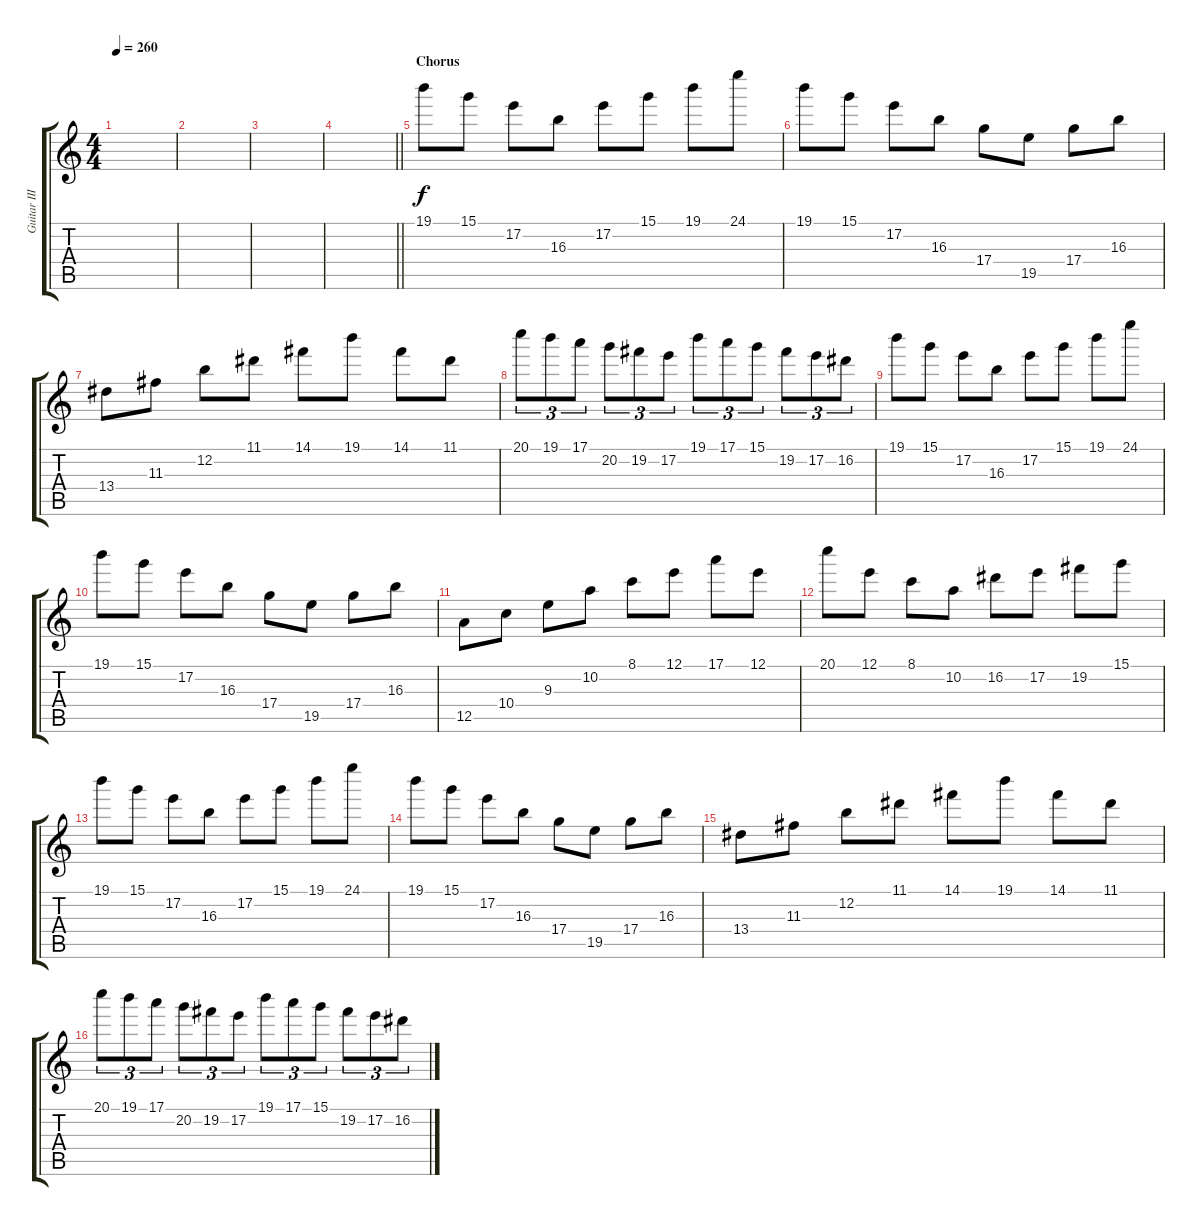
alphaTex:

\track ("Guitar III" "Guitar III") {instrument overdrivenguitar}
\staff {score tabs}
\tuning (E4 B3 G3 D3 A2 E2) {hide}
\ts (4 4)
\tempo 260
\clef g2
\ks c
|
|
|
\barLineRight lightlight
|
\section ("" "Chorus")
19.1.8 15.1.8 17.2.8 16.3.8 17.2.8 15.1.8 19.1.8 24.1.8 |
19.1.8 15.1.8 17.2.8 16.3.8 17.4.8 19.5.8 17.4.8 16.3.8 |
13.4.8 11.3.8 12.2.8 11.1.8 14.1.8 19.1.8 14.1.8 11.1.8 |
20.1.8{tu (3 2)} 19.1.8{tu (3 2)} 17.1.8{tu (3 2)} 20.2.8{tu (3 2)} 19.2.8{tu (3 2)} 17.2.8{tu (3 2)} 19.1.8{tu (3 2)} 17.1.8{tu (3 2)} 15.1.8{tu (3 2)} 19.2.8{tu (3 2)} 17.2.8{tu (3 2)} 16.2.8{tu (3 2)} |
19.1.8 15.1.8 17.2.8 16.3.8 17.2.8 15.1.8 19.1.8 24.1.8 |
19.1.8 15.1.8 17.2.8 16.3.8 17.4.8 19.5.8 17.4.8 16.3.8 |
12.5.8 10.4.8 9.3.8 10.2.8 8.1.8 12.1.8 17.1.8 12.1.8 |
20.1.8 12.1.8 8.1.8 10.2.8 16.2.8 17.2.8 19.2.8 15.1.8 |
19.1.8 15.1.8 17.2.8 16.3.8 17.2.8 15.1.8 19.1.8 24.1.8 |
19.1.8 15.1.8 17.2.8 16.3.8 17.4.8 19.5.8 17.4.8 16.3.8 |
13.4.8 11.3.8 12.2.8 11.1.8 14.1.8 19.1.8 14.1.8 11.1.8 |
20.1.8{tu (3 2)} 19.1.8{tu (3 2)} 17.1.8{tu (3 2)} 20.2.8{tu (3 2)} 19.2.8{tu (3 2)} 17.2.8{tu (3 2)} 19.1.8{tu (3 2)} 17.1.8{tu (3 2)} 15.1.8{tu (3 2)} 19.2.8{tu (3 2)} 17.2.8{tu (3 2)} 16.2.8{tu (3 2)}
